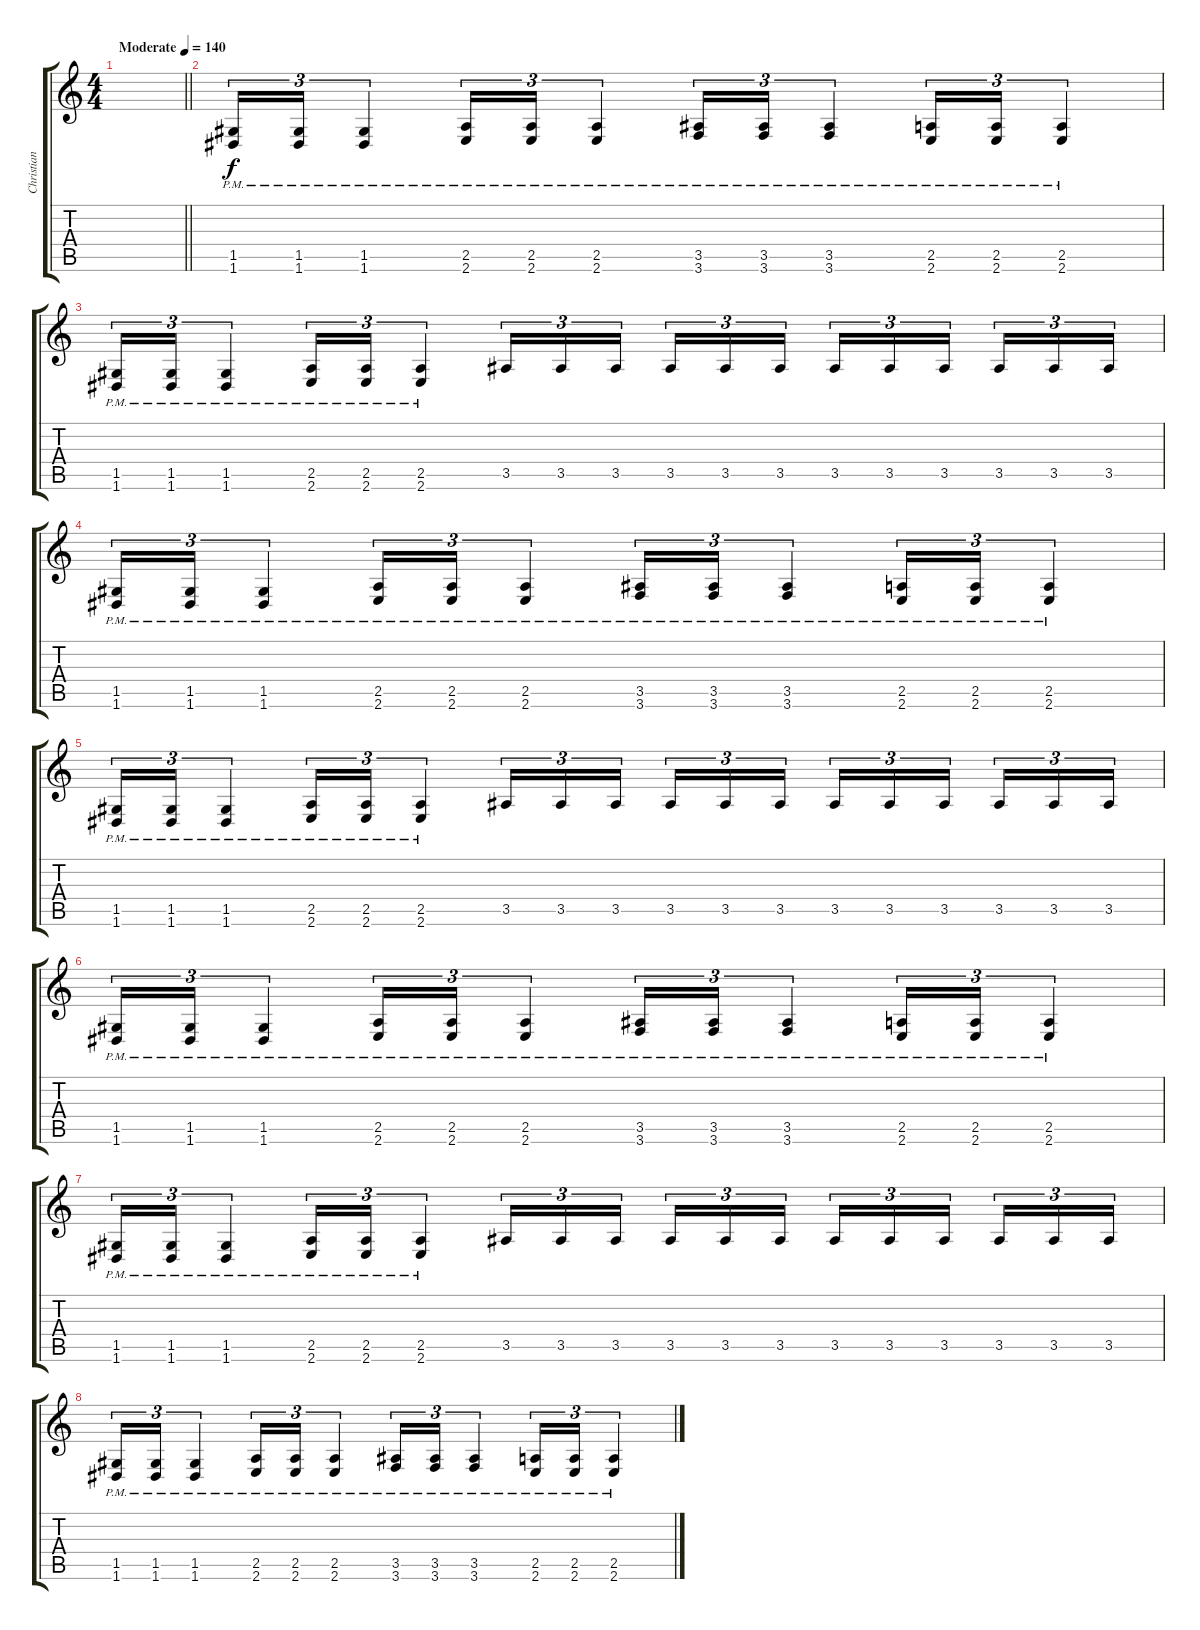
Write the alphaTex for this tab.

\track ("Christian Andreu" "Christian ") {instrument distortionguitar}
\staff {score tabs}
\tuning (D4 A3 F3 C3 G2 D2) {hide}
\ts (4 4)
\tempo (140 "Moderate")
\clef g2
\barLineRight lightlight
\ks c
|
\section ("" "")
(1.5 1.6{pm}).16{tu (3 2)} (1.5 1.6{pm}).16{tu (3 2)} (1.5 1.6{pm}).4{tu (3 2)} (2.5 2.6{pm}).16{tu (3 2)} (2.5 2.6{pm}).16{tu (3 2)} (2.5 2.6{pm}).4{tu (3 2)} (3.5 3.6{pm}).16{tu (3 2)} (3.5 3.6{pm}).16{tu (3 2)} (3.5 3.6{pm}).4{tu (3 2)} (2.5 2.6{pm}).16{tu (3 2)} (2.5 2.6{pm}).16{tu (3 2)} (2.5 2.6{pm}).4{tu (3 2)} |
(1.5 1.6{pm}).16{tu (3 2)} (1.5 1.6{pm}).16{tu (3 2)} (1.5 1.6{pm}).4{tu (3 2)} (2.5 2.6{pm}).16{tu (3 2)} (2.5 2.6{pm}).16{tu (3 2)} (2.5 2.6{pm}).4{tu (3 2)} 3.5.16{tu (3 2)} 3.5.16{tu (3 2)} 3.5.16{tu (3 2) beam splitsecondary} 3.5.16{tu (3 2)} 3.5.16{tu (3 2)} 3.5.16{tu (3 2)} 3.5.16{tu (3 2)} 3.5.16{tu (3 2)} 3.5.16{tu (3 2) beam splitsecondary} 3.5.16{tu (3 2)} 3.5.16{tu (3 2)} 3.5.16{tu (3 2)} |
(1.5 1.6{pm}).16{tu (3 2)} (1.5 1.6{pm}).16{tu (3 2)} (1.5 1.6{pm}).4{tu (3 2)} (2.5 2.6{pm}).16{tu (3 2)} (2.5 2.6{pm}).16{tu (3 2)} (2.5 2.6{pm}).4{tu (3 2)} (3.5 3.6{pm}).16{tu (3 2)} (3.5 3.6{pm}).16{tu (3 2)} (3.5 3.6{pm}).4{tu (3 2)} (2.5 2.6{pm}).16{tu (3 2)} (2.5 2.6{pm}).16{tu (3 2)} (2.5 2.6{pm}).4{tu (3 2)} |
(1.5 1.6{pm}).16{tu (3 2)} (1.5 1.6{pm}).16{tu (3 2)} (1.5 1.6{pm}).4{tu (3 2)} (2.5 2.6{pm}).16{tu (3 2)} (2.5 2.6{pm}).16{tu (3 2)} (2.5 2.6{pm}).4{tu (3 2)} 3.5.16{tu (3 2)} 3.5.16{tu (3 2)} 3.5.16{tu (3 2) beam splitsecondary} 3.5.16{tu (3 2)} 3.5.16{tu (3 2)} 3.5.16{tu (3 2)} 3.5.16{tu (3 2)} 3.5.16{tu (3 2)} 3.5.16{tu (3 2) beam splitsecondary} 3.5.16{tu (3 2)} 3.5.16{tu (3 2)} 3.5.16{tu (3 2)} |
(1.5 1.6{pm}).16{tu (3 2)} (1.5 1.6{pm}).16{tu (3 2)} (1.5 1.6{pm}).4{tu (3 2)} (2.5 2.6{pm}).16{tu (3 2)} (2.5 2.6{pm}).16{tu (3 2)} (2.5 2.6{pm}).4{tu (3 2)} (3.5 3.6{pm}).16{tu (3 2)} (3.5 3.6{pm}).16{tu (3 2)} (3.5 3.6{pm}).4{tu (3 2)} (2.5 2.6{pm}).16{tu (3 2)} (2.5 2.6{pm}).16{tu (3 2)} (2.5 2.6{pm}).4{tu (3 2)} |
(1.5 1.6{pm}).16{tu (3 2)} (1.5 1.6{pm}).16{tu (3 2)} (1.5 1.6{pm}).4{tu (3 2)} (2.5 2.6{pm}).16{tu (3 2)} (2.5 2.6{pm}).16{tu (3 2)} (2.5 2.6{pm}).4{tu (3 2)} 3.5.16{tu (3 2)} 3.5.16{tu (3 2)} 3.5.16{tu (3 2) beam splitsecondary} 3.5.16{tu (3 2)} 3.5.16{tu (3 2)} 3.5.16{tu (3 2)} 3.5.16{tu (3 2)} 3.5.16{tu (3 2)} 3.5.16{tu (3 2) beam splitsecondary} 3.5.16{tu (3 2)} 3.5.16{tu (3 2)} 3.5.16{tu (3 2)} |
(1.5 1.6{pm}).16{tu (3 2)} (1.5 1.6{pm}).16{tu (3 2)} (1.5 1.6{pm}).4{tu (3 2)} (2.5 2.6{pm}).16{tu (3 2)} (2.5 2.6{pm}).16{tu (3 2)} (2.5 2.6{pm}).4{tu (3 2)} (3.5 3.6{pm}).16{tu (3 2)} (3.5 3.6{pm}).16{tu (3 2)} (3.5 3.6{pm}).4{tu (3 2)} (2.5 2.6{pm}).16{tu (3 2)} (2.5 2.6{pm}).16{tu (3 2)} (2.5 2.6{pm}).4{tu (3 2)}
